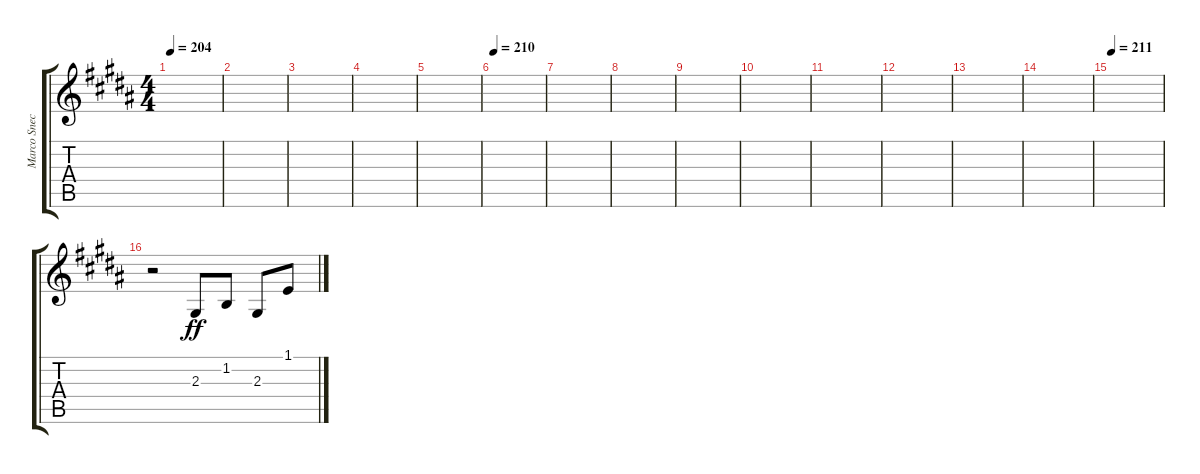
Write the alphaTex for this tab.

\track ("Marco Sneck" "Marco Snec") {instrument lead1square}
\staff {score tabs}
\tuning (Eb4 Bb3 Gb3 Db3 Ab2 Eb2) {hide}
\ts (4 4)
\tempo 204
\clef g2
\ks g#minor
|
|
|
|
|
\tempo 210
|
|
|
|
|
|
|
|
|
\tempo 211
|
r.2 2.3.8{dy ff} 1.2.8 2.3.8 1.1.8
